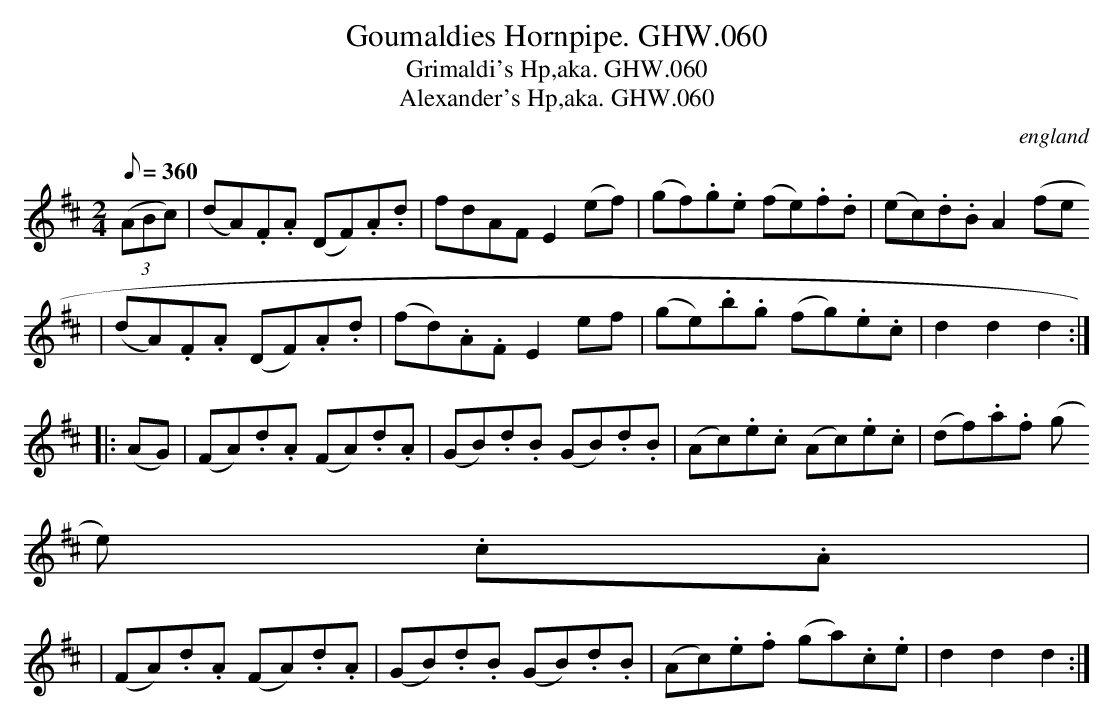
X:1
T:Goumaldies Hornpipe. GHW.060
T:Grimaldi's Hp,aka. GHW.060
T:Alexander's Hp,aka. GHW.060
O:england
M:2/4
L:1/8
Q:360
K:D
(3(ABc)|(dA).F.A (DF).A.d|fdAF E2 (ef)|(gf).g.e (fe).f.d|(ec).d.B A2 (fe
)|
(dA).F.A (DF).A.d|(fd).A.F E2 ef|(ge).b.g (fg).e.c|d2d2d2:|
|:(AG)|(FA).d.A (FA).d.A|(GB).d.B (GB).d.B|(Ac).e.c (Ac).e.c|(df).a.f (g
e)
.c.A|
|(FA).d.A (FA).d.A|(GB).d.B (GB).d.B|(Ac).e.f (ga).c.e|d2d2d2:|
